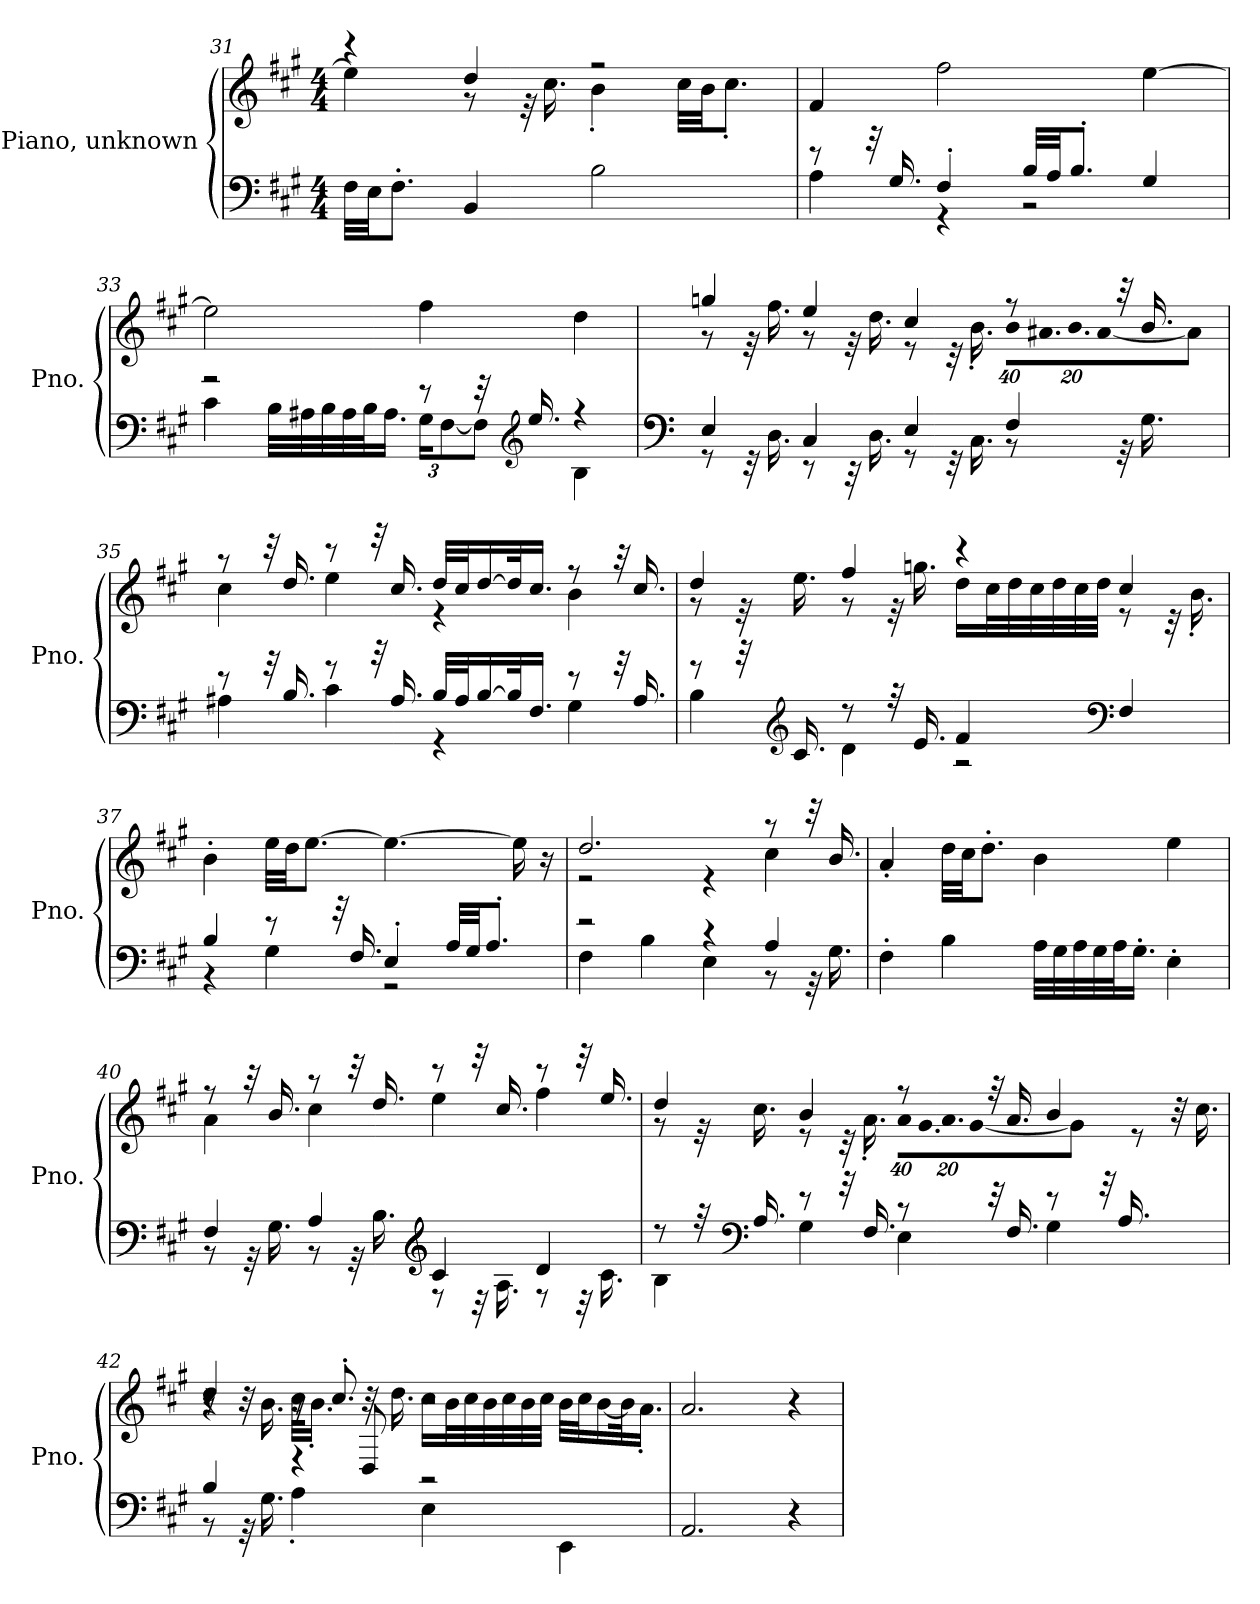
**kern	**kern
*part1	*part1
*staff2	*staff1
*I"Piano, unknown	*
*I'Pno.	*
*clefF4	*clefG2
*k[f#c#g#]	*k[f#c#g#]
*M4/4	*M4/4
=31	=31
*	*^
32F#\LLL	4r	4ee\]
32E\JJ	.	.
8.F#'\J	.	.
4BB/	4dd/	8r
.	.	32r
.	.	16.cc#\
2B\	2r	4b'\
.	.	32cc#\LLL
.	.	32b\JJ
.	.	8.cc#'\J
*	*v	*v
=32	=32
*^	*
8r	4A\	4f#/
32r	.	.
16.G#/	.	.
4F#'/	4r	2ff#\
32B/LLL	2r	.
32A/JJ	.	.
8.B'/J	.	.
4G#/	.	[4ee\
!!LO:LB:g=z
=33	=33	=33
2r	4c#\	2ee\]
.	32B\LLL	.
.	32A#X\	.
.	32B\	.
.	32A#\	.
.	32B\J	.
.	16.A#\JJ	.
*	*Xbrackettup	*
8r	24G#\KL	4ff#\
.	[12F#\	.
32r	8F#\J]	.
*clefG2	*	*
16.ee/	.	.
4r	4B\	4dd\
=34	=34	=34
*clefF4	*	*
*	*	*^
4E/	8r	4ggn/	8r
.	32r	.	32r
.	16.D\	.	16.ff#\
4C#/	8r	4ee/	8r
.	32r	.	32r
.	16.D\	.	16.dd\
4E/	8r	4cc#/	8r
.	32r	.	32r
.	16.C#\	.	16.b'\
*	*	*	*Xbrackettup
!	!	!	!LO:N:vis=32
4F#/	8r	8r	640%23b\LLL
!	!	!	!LO:N:vis=64.
.	.	.	640%17a#X\L
!	!	!	!LO:N:vis=64.
.	.	.	640%17b\J
!	!	!	!LO:N:vis=32
.	.	.	[640%23a#\JJ
.	32r	32r	8a#\J]
.	16.G#\	16.b/	.
!!LO:LB:g=z	!!
=35	=35	=35	=35
8r	4A#X\	8r	4cc#\
32r	.	32r	.
16.B/	.	16.dd/	.
8r	4c#\	8r	4ee\
32r	.	32r	.
16.A#/	.	16.cc#/	.
32B/LLL	4r	32dd/LLL	4r
32A#/J	.	32cc#/J	.
[16B/	.	[16dd/	.
32B/K]	.	32dd/K]	.
16.F#/JJ	.	16.cc#/JJ	.
8r	4G#\	8r	4b\
32r	.	32r	.
16.A#/	.	16.cc#/	.
=36	=36	=36	=36
8r	4B\	4dd/	8r
32r	.	.	32r
*clefG2	*	*	*
16.c#/	.	.	16.ee\
8r	4d\	4ff#/	8r
32r	.	.	32r
16.e/	.	.	16.ggn\
4f#/	2r	4r	16dd\LL
.	.	.	32cc#\L
.	.	.	32dd\
.	.	.	32cc#\
.	.	.	32dd\
.	.	.	32cc#\
.	.	.	32dd\JJJ
*clefF4	*	*	*
4F#/	.	4cc#/	8r
.	.	.	32r
.	.	.	16.b'\
*	*	*v	*v
!!LO:PB:g=z
=37	=37	=37
4B/	4r	4b'\
8r	4G#\	32ee\LLL
.	.	32dd\JJ
.	.	[8.ee\J
32r	.	.
16.F#/	.	.
4E'/	2r	4.ee\_
32A/LLL	.	.
32G#/JJ	.	.
8.A'/J	.	.
.	.	16ee\]
.	.	16r
=38	=38	=38
*	*	*^
2r	4F#\	2.dd/	2r
.	4B\	.	.
4r	4E\	.	4r
4A/	8r	8r	4cc#\
.	32r	32r	.
.	16.G#\	16.b/	.
*v	*v	*	*
*	*v	*v
=39	=39
4F#'\	4a'/
4B\	32dd\LLL
.	32cc#\JJ
.	8.dd'\J
32A\LLL	4b\
32G#\	.
32A\	.
32G#\	.
32A\J	.
16.G#'\JJ	.
4E'\	4ee\
!!LO:LB:g=z
=40	=40
*^	*^
4F#/	8r	8r	4a\
.	32r	32r	.
.	16.G#\	16.b/	.
4A/	8r	8r	4cc#\
.	32r	32r	.
.	16.B\	16.dd/	.
*clefG2	*	*	*
4c#/	8r	8r	4ee\
.	32r	32r	.
.	16.A\	16.cc#/	.
4d/	8r	8r	4ff#\
.	32r	32r	.
.	16.c#\	16.ee/	.
=41	=41	=41	=41
8r	4B\	4dd/	8r
32r	.	.	32r
*clefF4	*	*	*
16.A/	.	.	16.cc#\
8r	4G#\	4b/	8r
32r	.	.	32r
16.F#/	.	.	16.a'\
!	!	!	!LO:N:vis=32
8r	4E\	8r	640%23a\LLL
!	!	!	!LO:N:vis=64.
.	.	.	640%17g#\L
!	!	!	!LO:N:vis=64.
.	.	.	640%17a\J
!	!	!	!LO:N:vis=32
.	.	.	[640%23g#\JJ
32r	.	32r	8g#\J]
16.F#/	.	16.a/	.
8r	4G#\	4b/	8r
32r	.	.	32r
16.A/	.	.	16.cc#\
!!LO:LB:g=z
=42	=42	=42	=42
*	*	*	*^
4B/	8r	4dd/	8r	4r
.	32r	.	32r	.
.	16.G#\	.	16.b\	.
4r	4A'\	16r	32cc#\KLL	8r
.	.	.	16.b'\JJ	.
.	.	8.cc#'/	.	.
.	.	.	32r	8D/
.	.	.	16.dd\	.
2r	4E\	2r	16cc#\LL	2r
.	.	.	32b\L	.
.	.	.	32cc#\	.
.	.	.	32b\	.
.	.	.	32cc#\	.
.	.	.	32b\	.
.	.	.	32cc#\JJJ	.
.	4EE\	.	32b\LLL	.
.	.	.	32cc#\J	.
.	.	.	[16b\	.
.	.	.	32b\K]	.
.	.	.	16.a'\JJ	.
*v	*v	*	*	*
*	*v	*v	*v
=43	=43
2.AA/	2.a/
4r	4r
=	=
*-	*-
